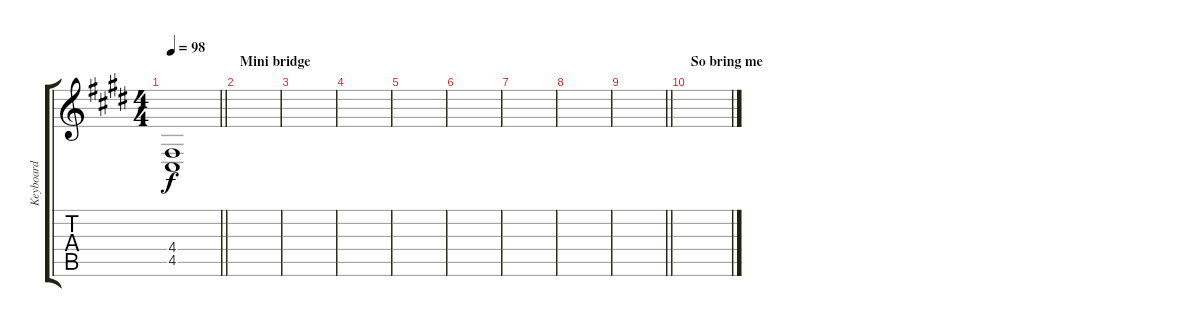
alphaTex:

\track ("Keyboard" "Keyboard") {instrument pad8sweep}
\staff {score tabs}
\tuning (E4 B3 G3 D3 A2 E2) {hide}
\ts (4 4)
\tempo 98
\clef g2
\barLineRight lightlight
\ks c#minor
(4.4{t} 4.5{t}).1{dy f} |
\section ("" "Mini bridge")
|
|
|
|
|
|
|
\barLineRight lightlight
|
\section ("" "So bring me")
